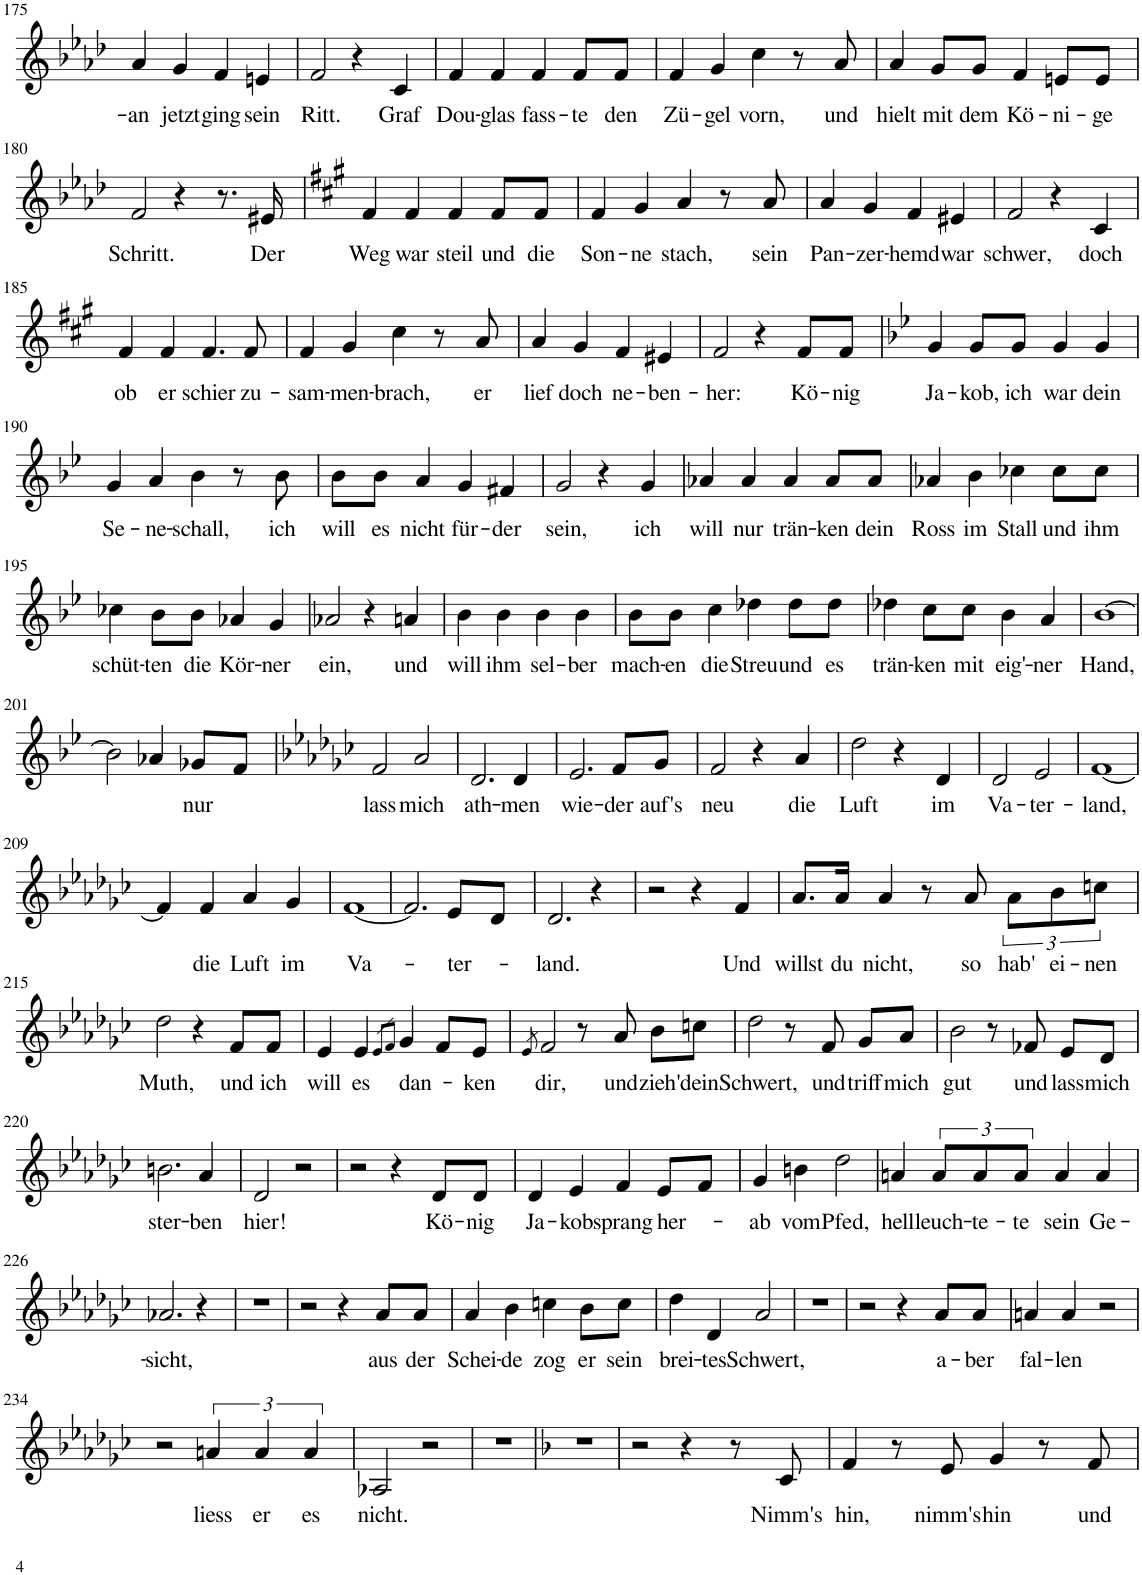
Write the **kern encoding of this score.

**kern	**text
*part1	*part1
*staff1	*staff1
*I"Piano	*
*I'Pno	*
!!LO:PB:g=z
*clefG2	*
*k[b-e-a-d-]	*
*M4/4	*
=175	=175
!	!LO:LY:b
4a-/	-an
!	!LO:LY:b
4g/	jetzt
!	!LO:LY:b
4f/	ging
!	!LO:LY:b
4en/	sein
=176	=176
!	!LO:LY:b
2f/	Ritt.
4r	.
!	!LO:LY:b
4c/	Graf
=177	=177
!	!LO:LY:b
4f/	Dou-
!	!LO:LY:b
4f/	-glas
!	!LO:LY:b
4f/	fass-
!	!LO:LY:b
8f/L	-te
!	!LO:LY:b
8f/J	den
=178	=178
!	!LO:LY:b
4f/	Zü-
!	!LO:LY:b
4g/	-gel
!	!LO:LY:b
4cc\	vorn,
8r	.
!	!LO:LY:b
8a-/	und
=179	=179
!	!LO:LY:b
4a-/	hielt
!	!LO:LY:b
8g/L	mit
!	!LO:LY:b
8g/J	dem
!	!LO:LY:b
4f/	Kö-
!	!LO:LY:b
8en/L	-ni-
!	!LO:LY:b
8e/J	-ge
!!LO:LB:g=z
=180	=180
!	!LO:LY:b
2f/	Schritt.
4r	.
8.r	.
!	!LO:LY:b
16e#X/	Der
=181	=181
*k[f#c#g#]	*
!	!LO:LY:b
4f#/	Weg
!	!LO:LY:b
4f#/	war
!	!LO:LY:b
4f#/	steil
!	!LO:LY:b
8f#/L	und
!	!LO:LY:b
8f#/J	die
=182	=182
!	!LO:LY:b
4f#/	Son-
!	!LO:LY:b
4g#/	-ne
!	!LO:LY:b
4a/	stach,
8r	.
!	!LO:LY:b
8a/	sein
=183	=183
!	!LO:LY:b
4a/	Pan-
!	!LO:LY:b
4g#/	-zer-
!	!LO:LY:b
4f#/	-hemd
!	!LO:LY:b
4e#X/	war
=184	=184
!	!LO:LY:b
2f#/	schwer,
4r	.
!	!LO:LY:b
4c#/	doch
!!LO:LB:g=z
=185	=185
!	!LO:LY:b
4f#/	ob
!	!LO:LY:b
4f#/	er
!	!LO:LY:b
4.f#/	schier
!	!LO:LY:b
8f#/	zu-
=186	=186
!	!LO:LY:b
4f#/	-sam-
!	!LO:LY:b
4g#/	-men-
!	!LO:LY:b
4cc#\	-brach,
8r	.
!	!LO:LY:b
8a/	er
=187	=187
!	!LO:LY:b
4a/	lief
!	!LO:LY:b
4g#/	doch
!	!LO:LY:b
4f#/	ne-
!	!LO:LY:b
4e#X/	-ben-
=188	=188
!	!LO:LY:b
2f#/	-her:
4r	.
!	!LO:LY:b
8f#/L	Kö-
!	!LO:LY:b
8f#/J	-nig
=189	=189
*k[b-e-]	*
!	!LO:LY:b
4g/	Ja-
!	!LO:LY:b
8g/L	-kob,
!	!LO:LY:b
8g/J	ich
!	!LO:LY:b
4g/	war
!	!LO:LY:b
4g/	dein
!!LO:LB:g=z
=190	=190
!	!LO:LY:b
4g/	Se-
!	!LO:LY:b
4a/	-ne-
!	!LO:LY:b
4b-\	-schall,
8r	.
!	!LO:LY:b
8b-\	ich
=191	=191
!	!LO:LY:b
8b-\L	will
!	!LO:LY:b
8b-\J	es
!	!LO:LY:b
4a/	nicht
!	!LO:LY:b
4g/	für-
!	!LO:LY:b
4f#X/	-der
=192	=192
!	!LO:LY:b
2g/	sein,
4r	.
!	!LO:LY:b
4g/	ich
=193	=193
!	!LO:LY:b
4a-X/	will
!	!LO:LY:b
4a-/	nur
!	!LO:LY:b
4a-/	trän-
!	!LO:LY:b
8a-/L	-ken
!	!LO:LY:b
8a-/J	dein
=194	=194
!	!LO:LY:b
4a-X/	Ross
!	!LO:LY:b
4b-\	im
!	!LO:LY:b
4cc-X\	Stall
!	!LO:LY:b
8cc-\L	und
!	!LO:LY:b
8cc-\J	ihm
!!LO:LB:g=z
=195	=195
!	!LO:LY:b
4cc-X\	schüt-
!	!LO:LY:b
8b-\L	-ten
!	!LO:LY:b
8b-\J	die
!	!LO:LY:b
4a-X/	Kör-
!	!LO:LY:b
4g/	-ner
=196	=196
!	!LO:LY:b
2a-X/	ein,
4r	.
!	!LO:LY:b
4an/	und
=197	=197
!	!LO:LY:b
4b-\	will
!	!LO:LY:b
4b-\	ihm
!	!LO:LY:b
4b-\	sel-
!	!LO:LY:b
4b-\	-ber
=198	=198
!	!LO:LY:b
8b-\L	mach-
!	!LO:LY:b
8b-\J	-en
!	!LO:LY:b
4cc\	die
!	!LO:LY:b
4dd-X\	Streu
!	!LO:LY:b
8dd-\L	und
!	!LO:LY:b
8dd-\J	es
=199	=199
!	!LO:LY:b
4dd-X\	trän-
!	!LO:LY:b
8cc\L	-ken
!	!LO:LY:b
8cc\J	mit
!	!LO:LY:b
4b-\	eig'-
!	!LO:LY:b
4a/	-ner
=200	=200
!	!LO:LY:b
[1b-	Hand,
!!LO:LB:g=z
=201	=201
2b-\]	.
4a-X/	.
!	!LO:LY:b
8g-X/L	nur
8f/J	.
=202	=202
*k[b-e-a-d-g-c-]	*
!	!LO:LY:b
2f/	lass
!	!LO:LY:b
2a-/	mich
=203	=203
!	!LO:LY:b
2.d-/	ath-
!	!LO:LY:b
4d-/	-men
=204	=204
!	!LO:LY:b
2.e-/	wie-
!	!LO:LY:b
8f/L	-der
!	!LO:LY:b
8g-/J	auf's
=205	=205
!	!LO:LY:b
2f/	neu
4r	.
!	!LO:LY:b
4a-/	die
=206	=206
!	!LO:LY:b
2dd-\	Luft
4r	.
!	!LO:LY:b
4d-/	im
=207	=207
!	!LO:LY:b
2d-/	Va-
!	!LO:LY:b
2e-/	-ter-
=208	=208
!	!LO:LY:b
[1f	-land,
!!LO:LB:g=z
=209	=209
4f/]	.
!	!LO:LY:b
4f/	die
!	!LO:LY:b
4a-/	Luft
!	!LO:LY:b
4g-/	im
=210	=210
!	!LO:LY:b
[1f	Va-
=211	=211
2.f/]	.
!	!LO:LY:b
8e-/L	-ter-
8d-/J	.
=212	=212
!	!LO:LY:b
2.d-/	-land.
4r	.
=213	=213
2r	.
4r	.
!	!LO:LY:b
4f/	Und
=214	=214
!	!LO:LY:b
8.a-/L	willst
!	!LO:LY:b
16a-/Jk	du
!	!LO:LY:b
4a-/	nicht,
8r	.
!	!LO:LY:b
8a-/	so
!	!LO:LY:b
12a-\L	hab'
!	!LO:LY:b
12b-\	ei-
!	!LO:LY:b
12ccn\J	-nen
!!LO:LB:g=z
=215	=215
!	!LO:LY:b
2dd-\	Muth,
4r	.
!	!LO:LY:b
8f/L	und
!	!LO:LY:b
8f/J	ich
=216	=216
!	!LO:LY:b
4e-/	will
!	!LO:LY:b
4e-/	es
8qe-/L	.
8qf/J	.
!	!LO:LY:b
4g-/	dan-
8f/L	.
!	!LO:LY:b
8e-/J	-ken
=217	=217
8qe-/	.
!	!LO:LY:b
2f/	dir,
8r	.
!	!LO:LY:b
8a-/	und
!	!LO:LY:b
8b-\L	zieh'
!	!LO:LY:b
8ccn\J	dein
=218	=218
!	!LO:LY:b
2dd-\	Schwert,
8r	.
!	!LO:LY:b
8f/	und
!	!LO:LY:b
8g-/L	triff
!	!LO:LY:b
8a-/J	mich
=219	=219
!	!LO:LY:b
2b-\	gut
8r	.
!	!LO:LY:b
8f-X/	und
!	!LO:LY:b
8e-/L	lass
!	!LO:LY:b
8d-/J	mich
!!LO:LB:g=z
=220	=220
!	!LO:LY:b
2.bn\	ster-
!	!LO:LY:b
4a-/	-ben
=221	=221
!	!LO:LY:b
2d-/	hier!
2r	.
=222	=222
2r	.
4r	.
!	!LO:LY:b
8d-/L	Kö-
!	!LO:LY:b
8d-/J	-nig
=223	=223
!	!LO:LY:b
4d-/	Ja-
!	!LO:LY:b
4e-/	-kob
!	!LO:LY:b
4f/	sprang
!	!LO:LY:b
8e-/L	her-
8f/J	.
=224	=224
!	!LO:LY:b
4g-/	-ab
!	!LO:LY:b
4bn\	vom
!	!LO:LY:b
2dd-\	Pfed,
=225	=225
!	!LO:LY:b
4an/	hell
!	!LO:LY:b
12a/L	leuch-
!	!LO:LY:b
12a/	-te-
!	!LO:LY:b
12a/J	-te
!	!LO:LY:b
4a/	sein
!	!LO:LY:b
4a/	Ge-
!!LO:LB:g=z
=226	=226
!	!LO:LY:b
2.a-X/	-sicht,
4r	.
=227	=227
1r	.
=228	=228
2r	.
4r	.
!	!LO:LY:b
8a-/L	aus
!	!LO:LY:b
8a-/J	der
=229	=229
!	!LO:LY:b
4a-/	Schei-
!	!LO:LY:b
4b-\	-de
!	!LO:LY:b
4ccn\	zog
!	!LO:LY:b
8b-\L	er
!	!LO:LY:b
8cc\J	sein
=230	=230
!	!LO:LY:b
4dd-\	brei-
!	!LO:LY:b
4d-/	-tes
!	!LO:LY:b
2a-/	Schwert,
=231	=231
1r	.
=232	=232
2r	.
4r	.
!	!LO:LY:b
8a-/L	a-
!	!LO:LY:b
8a-/J	-ber
=233	=233
!	!LO:LY:b
4an/	fal-
!	!LO:LY:b
4a/	-len
2r	.
!!LO:LB:g=z
=234	=234
2r	.
!	!LO:LY:b
6an/	liess
!	!LO:LY:b
6a/	er
!	!LO:LY:b
6a/	es
=235	=235
!	!LO:LY:b
2A-X/	nicht.
2r	.
=236	=236
1r	.
=237	=237
*k[b-]	*
1r	.
=238	=238
2r	.
4r	.
8r	.
!	!LO:LY:b
8c/	Nimm's
=239	=239
!	!LO:LY:b
4f/	hin,
8r	.
!	!LO:LY:b
8e/	nimm's
!	!LO:LY:b
4g/	hin
8r	.
!	!LO:LY:b
8f/	und
=	=
*-	*-
